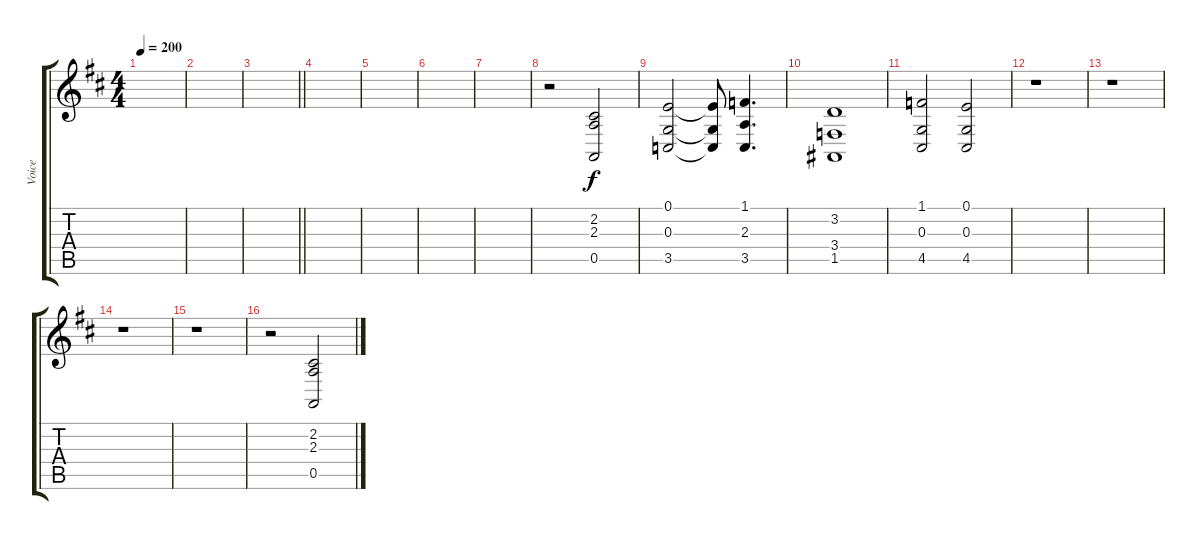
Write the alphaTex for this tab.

\track ("Voice" "Voice") {instrument lead6voice}
\staff {score tabs}
\tuning (E4 B3 G3 D3 A2 E2) {hide}
\ts (4 4)
\tempo 200
\clef g2
\ks d
|
|
\barLineRight lightlight
|
|
|
|
|
r.2 (2.2 2.3 0.5).2 |
(0.1 0.3 3.5).2 (0.1{t} 0.3{t} 3.5{t}).8 (1.1 2.3 3.5).4{d} |
(3.2 3.4 1.5).1 |
(1.1 0.3 4.5).2 (0.1 0.3 4.5).2 |
r.1 |
r.1 |
r.1 |
r.1 |
r.2 (2.2 2.3 0.5).2
